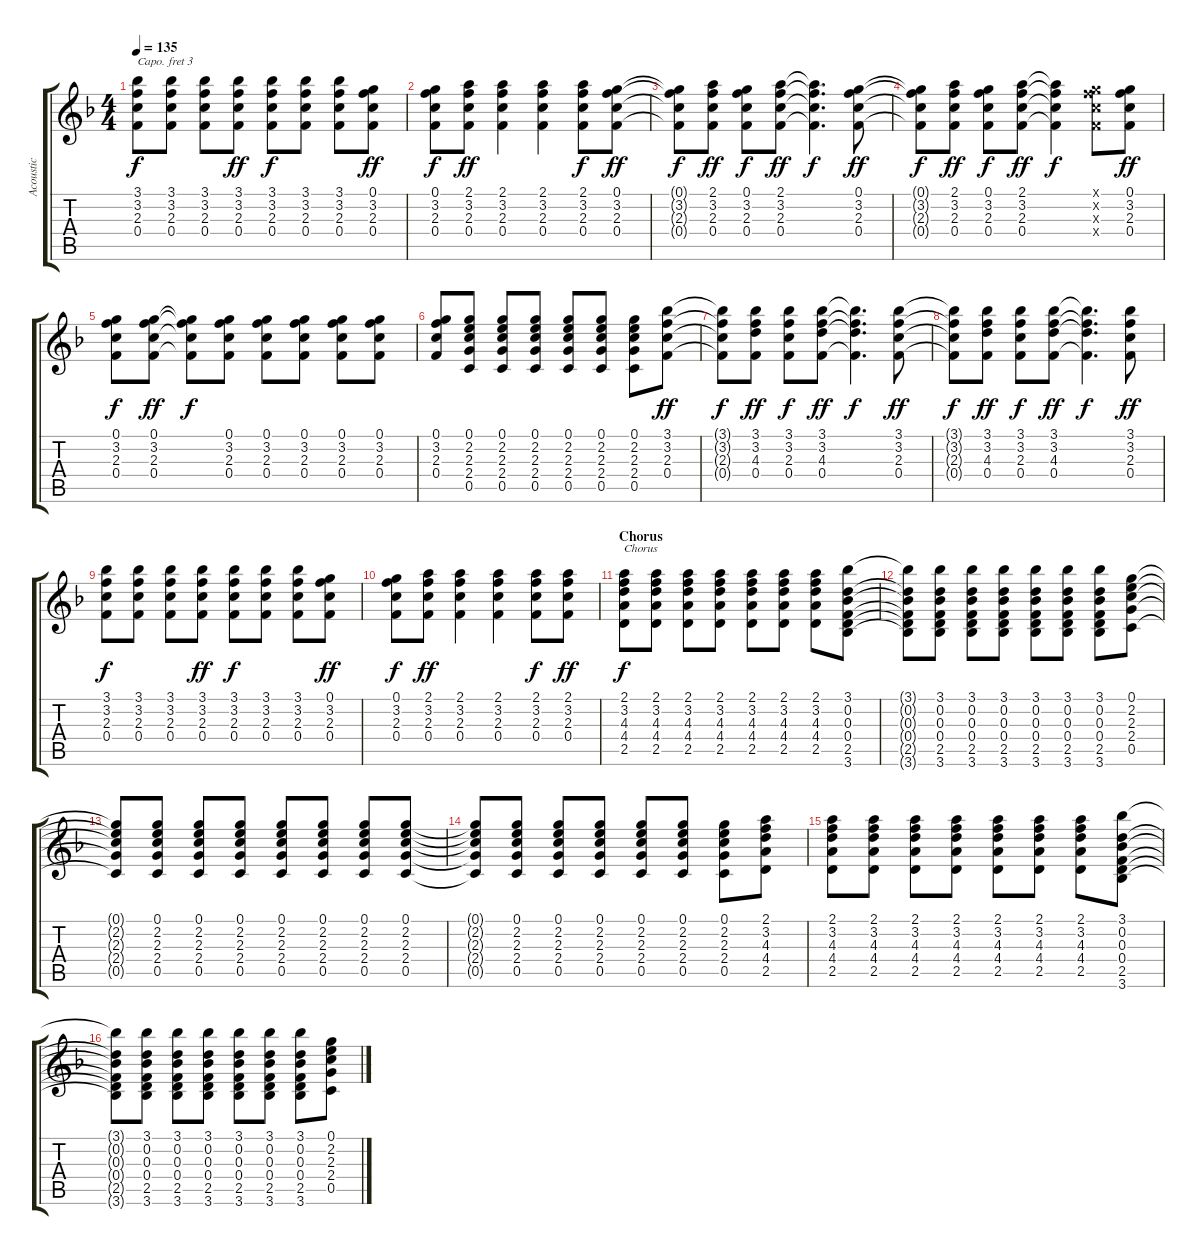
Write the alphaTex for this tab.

\track ("Acoustic" "Acoustic") {instrument acousticguitarsteel}
\staff {score tabs}
\capo 3
\tuning (E4 B3 G3 D3 A2 E2) {hide}
\ts (4 4)
\tempo 135
\clef g2
\ks f
(3.1 3.2 2.3 0.4).8{dy f} (3.1 3.2 2.3 0.4).8 (3.1 3.2 2.3 0.4).8 (3.1 3.2 2.3 0.4).8{dy ff} (3.1 3.2 2.3 0.4).8{dy f} (3.1 3.2 2.3 0.4).8 (3.1 3.2 2.3 0.4).8 (0.1 3.2 2.3 0.4).8{dy ff} |
(0.1 3.2 2.3 0.4).8{dy f} (2.1 3.2 2.3 0.4).8{dy ff} (2.1 3.2 2.3 0.4).4 (2.1 3.2 2.3 0.4).4 (2.1 3.2 2.3 0.4).8{dy f} (0.1 3.2 2.3 0.4).8{dy ff} |
(0.1{t} 3.2{t} 2.3{t} 0.4{t}).8{dy f} (2.1 3.2 2.3 0.4).8{dy ff} (0.1 3.2 2.3 0.4).8{dy f} (2.1 3.2 2.3 0.4).8{dy ff} (2.1{t} 3.2{t} 2.3{t} 0.4{t}).4{d dy f} (0.1 3.2 2.3 0.4).8{dy ff} |
(0.1{t} 3.2{t} 2.3{t} 0.4{t}).8{dy f} (2.1 3.2 2.3 0.4).8{dy ff} (0.1 3.2 2.3 0.4).8{dy f} (2.1 3.2 2.3 0.4).8{dy ff} (2.1{t} 3.2{t} 2.3{t} 0.4{t}).4{dy f} (0.1{x} 3.2{x} 2.3{x} 0.4{x}).8 (0.1 3.2 2.3 0.4).8{dy ff} |
(0.1 3.2 2.3 0.4).8{dy f} (0.1 3.2 2.3 0.4).8{dy ff} (0.1{t} 3.2{t} 2.3{t} 0.4{t}).8{dy f} (0.1 3.2 2.3 0.4).8 (0.1 3.2 2.3 0.4).8 (0.1 3.2 2.3 0.4).8 (0.1 3.2 2.3 0.4).8 (0.1 3.2 2.3 0.4).8 |
(0.1 3.2 2.3 0.4).8 (0.1 2.2 2.3 2.4 0.5).8 (0.1 2.2 2.3 2.4 0.5).8 (0.1 2.2 2.3 2.4 0.5).8 (0.1 2.2 2.3 2.4 0.5).8 (0.1 2.2 2.3 2.4 0.5).8 (0.1 2.2 2.3 2.4 0.5).8 (3.1 3.2 2.3 0.4).8{dy ff} |
(3.1{t} 3.2{t} 2.3{t} 0.4{t}).8{dy f} (3.1 3.2 4.3 0.4).8{dy ff} (3.1 3.2 2.3 0.4).8{dy f} (3.1 3.2 4.3 0.4).8{dy ff} (3.1{t} 3.2{t} 4.3{t} 0.4{t}).4{d dy f} (3.1 3.2 2.3 0.4).8{dy ff} |
(3.1{t} 3.2{t} 2.3{t} 0.4{t}).8{dy f} (3.1 3.2 4.3 0.4).8{dy ff} (3.1 3.2 2.3 0.4).8{dy f} (3.1 3.2 4.3 0.4).8{dy ff} (3.1{t} 3.2{t} 4.3{t} 0.4{t}).4{d dy f} (3.1 3.2 2.3 0.4).8{dy ff} |
(3.1 3.2 2.3 0.4).8{dy f} (3.1 3.2 2.3 0.4).8 (3.1 3.2 2.3 0.4).8 (3.1 3.2 2.3 0.4).8{dy ff} (3.1 3.2 2.3 0.4).8{dy f} (3.1 3.2 2.3 0.4).8 (3.1 3.2 2.3 0.4).8 (0.1 3.2 2.3 0.4).8{dy ff} |
(0.1 3.2 2.3 0.4).8{dy f} (2.1 3.2 2.3 0.4).8{dy ff} (2.1 3.2 2.3 0.4).4 (2.1 3.2 2.3 0.4).4 (2.1 3.2 2.3 0.4).8{dy f} (2.1 3.2 2.3 0.4).8{dy ff} |
\section ("" "Chorus")
(2.1 3.2 4.3 4.4 2.5).8{txt "Chorus" dy f} (2.1 3.2 4.3 4.4 2.5).8 (2.1 3.2 4.3 4.4 2.5).8 (2.1 3.2 4.3 4.4 2.5).8 (2.1 3.2 4.3 4.4 2.5).8 (2.1 3.2 4.3 4.4 2.5).8 (2.1 3.2 4.3 4.4 2.5).8 (3.1 0.2 0.3 0.4 2.5 3.6).8 |
(3.1{t} 0.2{t} 0.3{t} 0.4{t} 2.5{t} 3.6{t}).8 (3.1 0.2 0.3 0.4 2.5 3.6).8 (3.1 0.2 0.3 0.4 2.5 3.6).8 (3.1 0.2 0.3 0.4 2.5 3.6).8 (3.1 0.2 0.3 0.4 2.5 3.6).8 (3.1 0.2 0.3 0.4 2.5 3.6).8 (3.1 0.2 0.3 0.4 2.5 3.6).8 (0.1 2.2 2.3 2.4 0.5).8 |
(0.1{t} 2.2{t} 2.3{t} 2.4{t} 0.5{t}).8 (0.1 2.2 2.3 2.4 0.5).8 (0.1 2.2 2.3 2.4 0.5).8 (0.1 2.2 2.3 2.4 0.5).8 (0.1 2.2 2.3 2.4 0.5).8 (0.1 2.2 2.3 2.4 0.5).8 (0.1 2.2 2.3 2.4 0.5).8 (0.1 2.2 2.3 2.4 0.5).8 |
(0.1{t} 2.2{t} 2.3{t} 2.4{t} 0.5{t}).8 (0.1 2.2 2.3 2.4 0.5).8 (0.1 2.2 2.3 2.4 0.5).8 (0.1 2.2 2.3 2.4 0.5).8 (0.1 2.2 2.3 2.4 0.5).8 (0.1 2.2 2.3 2.4 0.5).8 (0.1 2.2 2.3 2.4 0.5).8 (2.1 3.2 4.3 4.4 2.5).8 |
(2.1 3.2 4.3 4.4 2.5).8 (2.1 3.2 4.3 4.4 2.5).8 (2.1 3.2 4.3 4.4 2.5).8 (2.1 3.2 4.3 4.4 2.5).8 (2.1 3.2 4.3 4.4 2.5).8 (2.1 3.2 4.3 4.4 2.5).8 (2.1 3.2 4.3 4.4 2.5).8 (3.1 0.2 0.3 0.4 2.5 3.6).8 |
(3.1{t} 0.2{t} 0.3{t} 0.4{t} 2.5{t} 3.6{t}).8 (3.1 0.2 0.3 0.4 2.5 3.6).8 (3.1 0.2 0.3 0.4 2.5 3.6).8 (3.1 0.2 0.3 0.4 2.5 3.6).8 (3.1 0.2 0.3 0.4 2.5 3.6).8 (3.1 0.2 0.3 0.4 2.5 3.6).8 (3.1 0.2 0.3 0.4 2.5 3.6).8 (0.1 2.2 2.3 2.4 0.5).8
